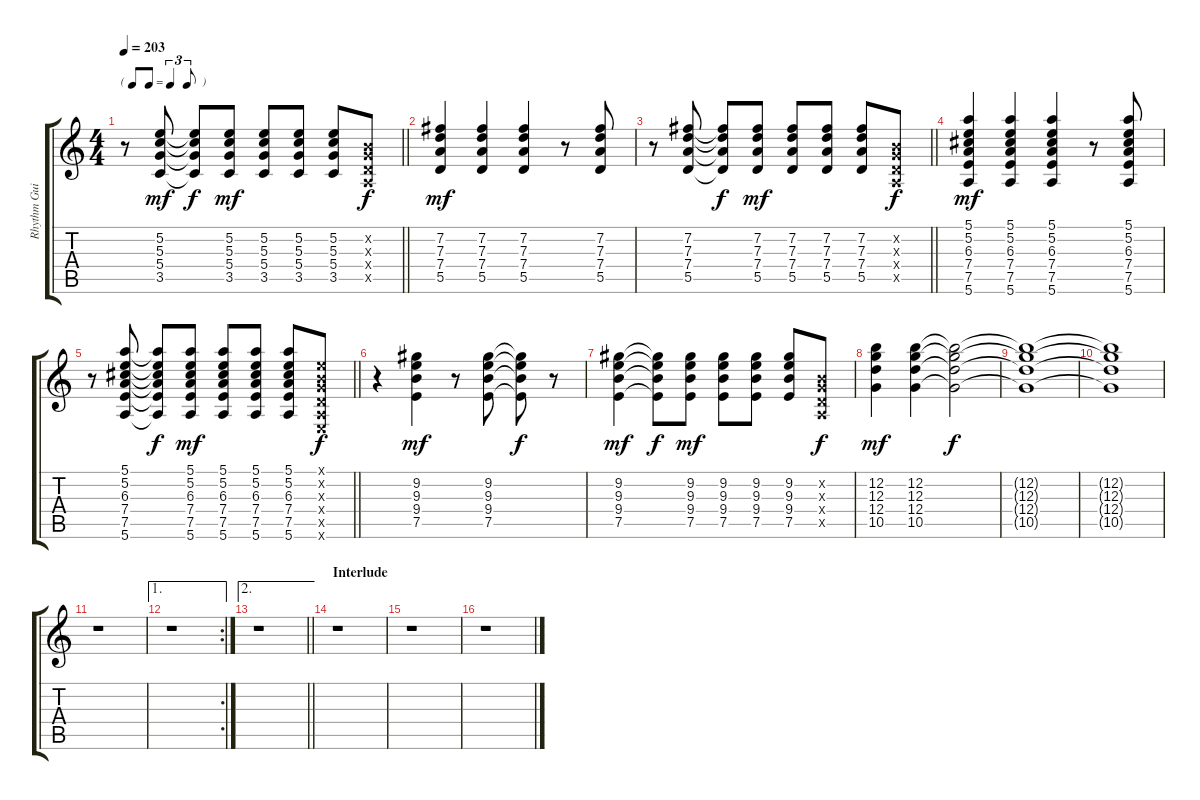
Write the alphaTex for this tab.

\track ("Rhythm Guitar" "Rhythm Gui") {instrument overdrivenguitar}
\staff {score tabs}
\tuning (E4 B3 G3 D3 A2 E2) {hide}
\ts (4 4)
\tf triplet8th
\tempo 203
\clef g2
\barLineRight lightlight
\ks c
r.8{dy mf} (5.2 5.3 5.4 3.5).8 (5.2{t} 5.3{t} 5.4{t} 3.5{t}).8{dy f} (5.2 5.3 5.4 3.5).8{dy mf} (5.2 5.3 5.4 3.5).8 (5.2 5.3 5.4 3.5).8 (5.2 5.3 5.4 3.5).8 (0.2{x} 0.3{x} 0.4{x} 0.5{x}).8{dy f} |
(7.2 7.3 7.4 5.5).4{dy mf} (7.2 7.3 7.4 5.5).4 (7.2 7.3 7.4 5.5).4 r.8 (7.2 7.3 7.4 5.5).8 |
\barLineRight lightlight
r.8 (7.2 7.3 7.4 5.5).8 (7.2{t} 7.3{t} 7.4{t} 5.5{t}).8{dy f} (7.2 7.3 7.4 5.5).8{dy mf} (7.2 7.3 7.4 5.5).8 (7.2 7.3 7.4 5.5).8 (7.2 7.3 7.4 5.5).8 (0.2{x} 0.3{x} 0.4{x} 0.5{x}).8{dy f} |
(5.1 5.2 6.3 7.4 7.5 5.6).4{dy mf} (5.1 5.2 6.3 7.4 7.5 5.6).4 (5.1 5.2 6.3 7.4 7.5 5.6).4 r.8 (5.1 5.2 6.3 7.4 7.5 5.6).8 |
\barLineRight lightlight
r.8 (5.1 5.2 6.3 7.4 7.5 5.6).8 (5.1{t} 5.2{t} 6.3{t} 7.4{t} 7.5{t} 5.6{t}).8{dy f} (5.1 5.2 6.3 7.4 7.5 5.6).8{dy mf} (5.1 5.2 6.3 7.4 7.5 5.6).8 (5.1 5.2 6.3 7.4 7.5 5.6).8 (5.1 5.2 6.3 7.4 7.5 5.6).8 (0.1{x} 0.2{x} 0.3{x} 0.4{x} 0.5{x} 0.6{x}).8{dy f} |
r.4 (9.2 9.3 9.4 7.5).4{dy mf} r.8 (9.2 9.3 9.4 7.5).8 (9.2{t} 9.3{t} 9.4{t} 7.5{t}).8{dy f} r.8 |
(9.2 9.3 9.4 7.5).4{dy mf} (9.2{t} 9.3{t} 9.4{t} 7.5{t}).8{dy f} (9.2 9.3 9.4 7.5).8{dy mf} (9.2 9.3 9.4 7.5).8 (9.2 9.3 9.4 7.5).8 (9.2 9.3 9.4 7.5).8 (0.2{x} 0.3{x} 0.4{x} 0.5{x}).8{dy f} |
(12.2 12.3 12.4 10.5).4{dy mf} (12.2 12.3 12.4 10.5).4 (12.2{t} 12.3{t} 12.4{t} 10.5{t}).2{dy f} |
(12.2{t} 12.3{t} 12.4{t} 10.5{t}).1 |
(12.2{t} 12.3{t} 12.4{t} 10.5{t}).1 |
r.1 |
\ae 1
\rc 2
r.1 |
\ae 2
\barLineRight lightlight
r.1 |
\section ("" "Interlude")
r.1 |
r.1 |
r.1
